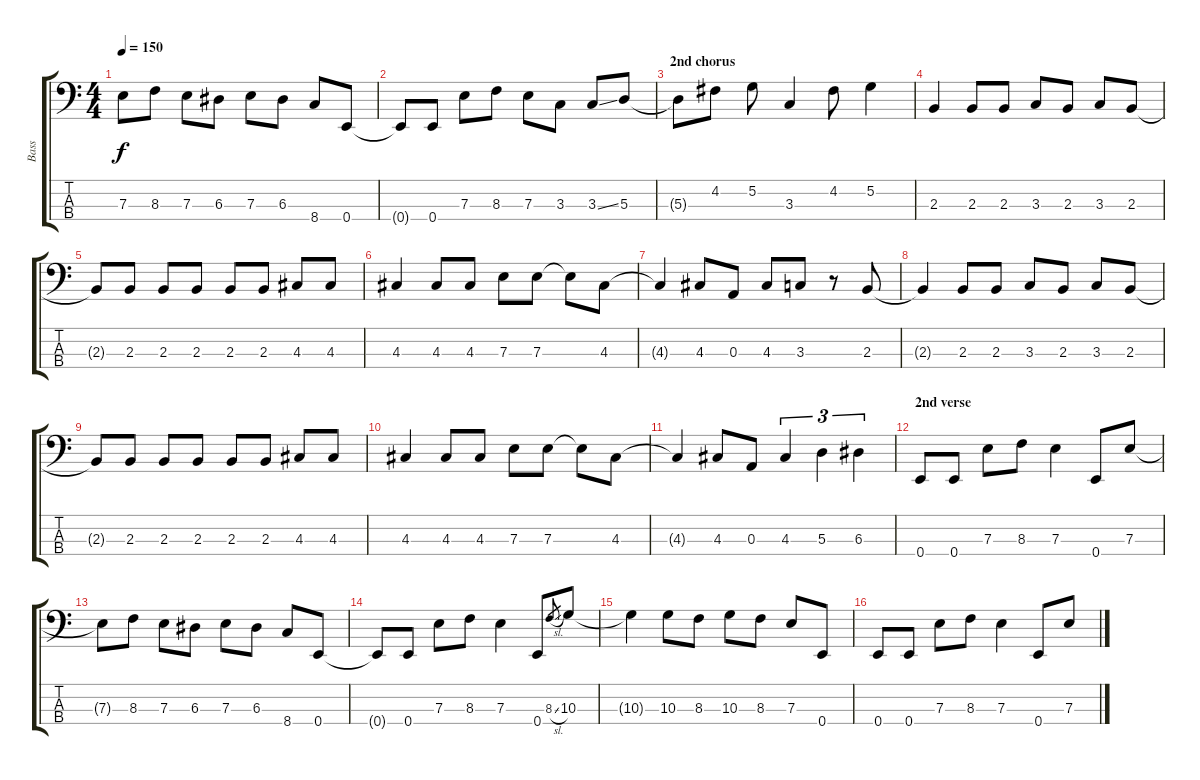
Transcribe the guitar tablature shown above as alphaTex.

\track ("Bass" "Bass") {instrument electricbasspick}
\staff {score tabs}
\tuning (G2 D2 A1 E1) {hide}
\ts (4 4)
\tempo 150
\clef f4
\ks c
7.3{t}.8{dy f} 8.3.8 7.3.8 6.3.8 7.3.8 6.3.8 8.4.8 0.4.8 |
0.4{t}.8 0.4.8 7.3.8 8.3.8 7.3.8 3.3.8 3.3{ss}.8 5.3.8 |
\section ("" "2nd chorus")
5.3{t}.8 4.2.8 5.2.8 3.3.4 4.2.8 5.2.4 |
2.3.4 2.3.8 2.3.8 3.3.8 2.3.8 3.3.8 2.3.8 |
2.3{t}.8 2.3.8 2.3.8 2.3.8 2.3.8 2.3.8 4.3.8 4.3.8 |
4.3.4 4.3.8 4.3.8 7.3.8 7.3.8 7.3{t}.8 4.3.8 |
4.3{t}.4 4.3.8 0.3.8 4.3.8 3.3.8 r.8 2.3.8 |
2.3{t}.4 2.3.8 2.3.8 3.3.8 2.3.8 3.3.8 2.3.8 |
2.3{t}.8 2.3.8 2.3.8 2.3.8 2.3.8 2.3.8 4.3.8 4.3.8 |
4.3.4 4.3.8 4.3.8 7.3.8 7.3.8 7.3{t}.8 4.3.8 |
4.3{t}.4 4.3.8 0.3.8 4.3.4{tu (3 2)} 5.3.4{tu (3 2)} 6.3.4{tu (3 2)} |
\section ("" "2nd verse")
0.4.8 0.4.8 7.3.8 8.3.8 7.3.4 0.4.8 7.3.8 |
7.3{t}.8 8.3.8 7.3.8 6.3.8 7.3.8 6.3.8 8.4.8 0.4.8 |
0.4{t}.8 0.4.8 7.3.8 8.3.8 7.3.4 0.4.8 8.3{sl}.8{gr} 10.3.8 |
10.3{t}.4 10.3.8 8.3.8 10.3.8 8.3.8 7.3.8 0.4.8 |
0.4.8 0.4.8 7.3.8 8.3.8 7.3.4 0.4.8 7.3.8
